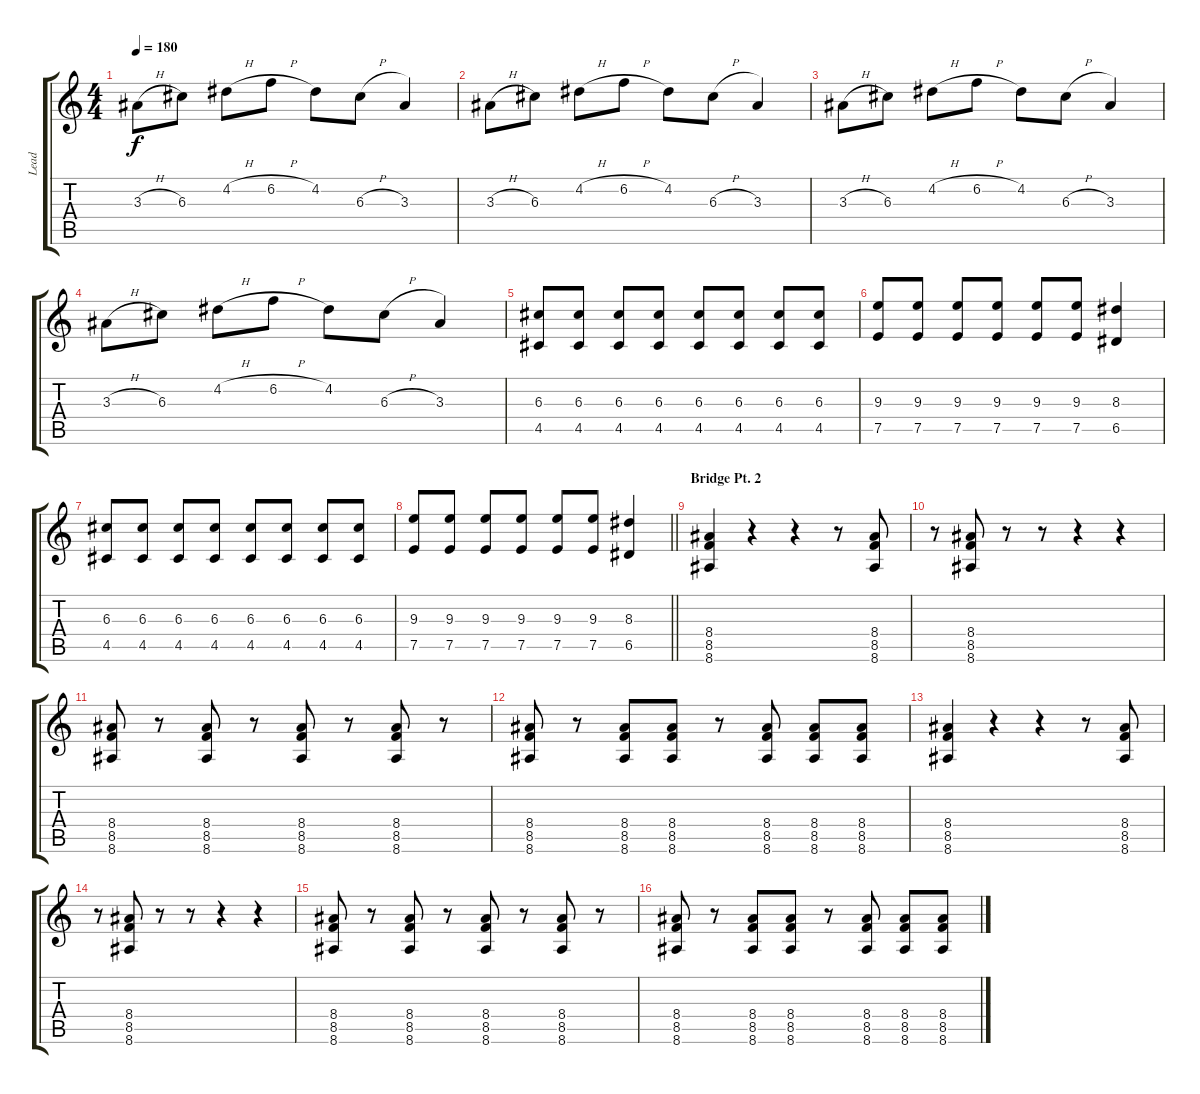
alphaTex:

\track ("Lead" "Lead") {instrument overdrivenguitar}
\staff {score tabs}
\tuning (E4 B3 G3 D3 A2 D2) {hide}
\ts (4 4)
\tempo 180
\clef g2
\ks c
3.3{h}.8{dy f balance 2 instrument overdrivenguitar} 6.3.8 4.2{h}.8 6.2{h}.8 4.2.8 6.3{h}.8 3.3.4 |
3.3{h}.8 6.3.8 4.2{h}.8 6.2{h}.8 4.2.8 6.3{h}.8 3.3.4 |
3.3{h}.8 6.3.8 4.2{h}.8 6.2{h}.8 4.2.8 6.3{h}.8 3.3.4 |
3.3{h}.8 6.3.8 4.2{h}.8 6.2{h}.8 4.2.8 6.3{h}.8 3.3.4 |
(6.3 4.5).8{balance 8 instrument overdrivenguitar} (6.3 4.5).8 (6.3 4.5).8 (6.3 4.5).8 (6.3 4.5).8 (6.3 4.5).8 (6.3 4.5).8 (6.3 4.5).8 |
(9.3 7.5).8 (9.3 7.5).8 (9.3 7.5).8 (9.3 7.5).8 (9.3 7.5).8 (9.3 7.5).8 (8.3 6.5).4 |
(6.3 4.5).8 (6.3 4.5).8 (6.3 4.5).8 (6.3 4.5).8 (6.3 4.5).8 (6.3 4.5).8 (6.3 4.5).8 (6.3 4.5).8 |
\barLineRight lightlight
(9.3 7.5).8 (9.3 7.5).8 (9.3 7.5).8 (9.3 7.5).8 (9.3 7.5).8 (9.3 7.5).8 (8.3 6.5).4 |
\section ("" "Bridge Pt. 2")
(8.4 8.5 8.6).4 r.4 r.4 r.8 (8.4 8.5 8.6).8 |
r.8 (8.4 8.5 8.6).8 r.8 r.8 r.4 r.4 |
(8.4 8.5 8.6).8 r.8 (8.4 8.5 8.6).8 r.8 (8.4 8.5 8.6).8 r.8 (8.4 8.5 8.6).8 r.8 |
(8.4 8.5 8.6).8 r.8 (8.4 8.5 8.6).8 (8.4 8.5 8.6).8 r.8 (8.4 8.5 8.6).8 (8.4 8.5 8.6).8 (8.4 8.5 8.6).8 |
(8.4 8.5 8.6).4 r.4 r.4 r.8 (8.4 8.5 8.6).8 |
r.8 (8.4 8.5 8.6).8 r.8 r.8 r.4 r.4 |
(8.4 8.5 8.6).8 r.8 (8.4 8.5 8.6).8 r.8 (8.4 8.5 8.6).8 r.8 (8.4 8.5 8.6).8 r.8 |
(8.4 8.5 8.6).8 r.8 (8.4 8.5 8.6).8 (8.4 8.5 8.6).8 r.8 (8.4 8.5 8.6).8 (8.4 8.5 8.6).8 (8.4 8.5 8.6).8
